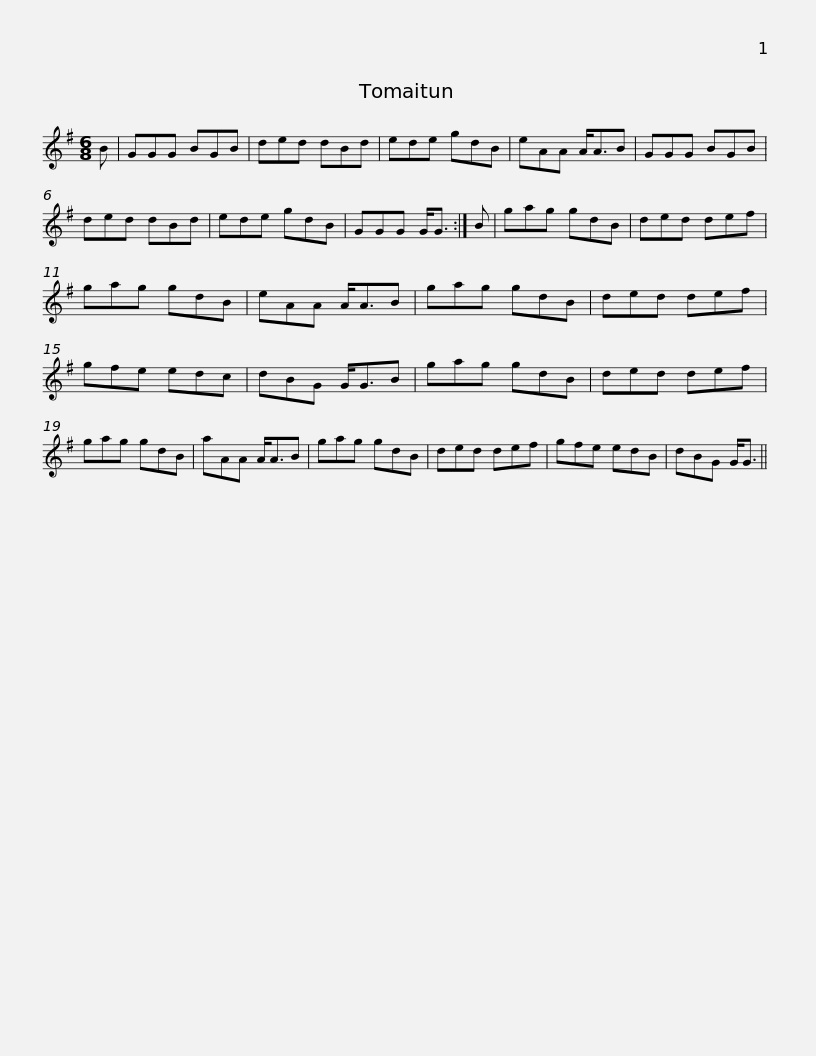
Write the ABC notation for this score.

X:1
L:1/8
M:6/8
I:linebreak $
K:G
V:1 treble
V:1
 B | GGG BGB | ded dBd | ede gdB | eAA A<AB | %5
 GGG BGB | ded dBd | ede gdB |$ GGG G<G :| B | %10
 gag gdB | ded def | gag gdB | eAA A<AB | gag gdB | %15
 ded def |$ gfe edc | dBG G<GB | gag gdB | ded def | %20
 gag gdB | aAA A<AB | gag gdB |$ ded def | gfe edB | %25
 dBG G<G || %26
